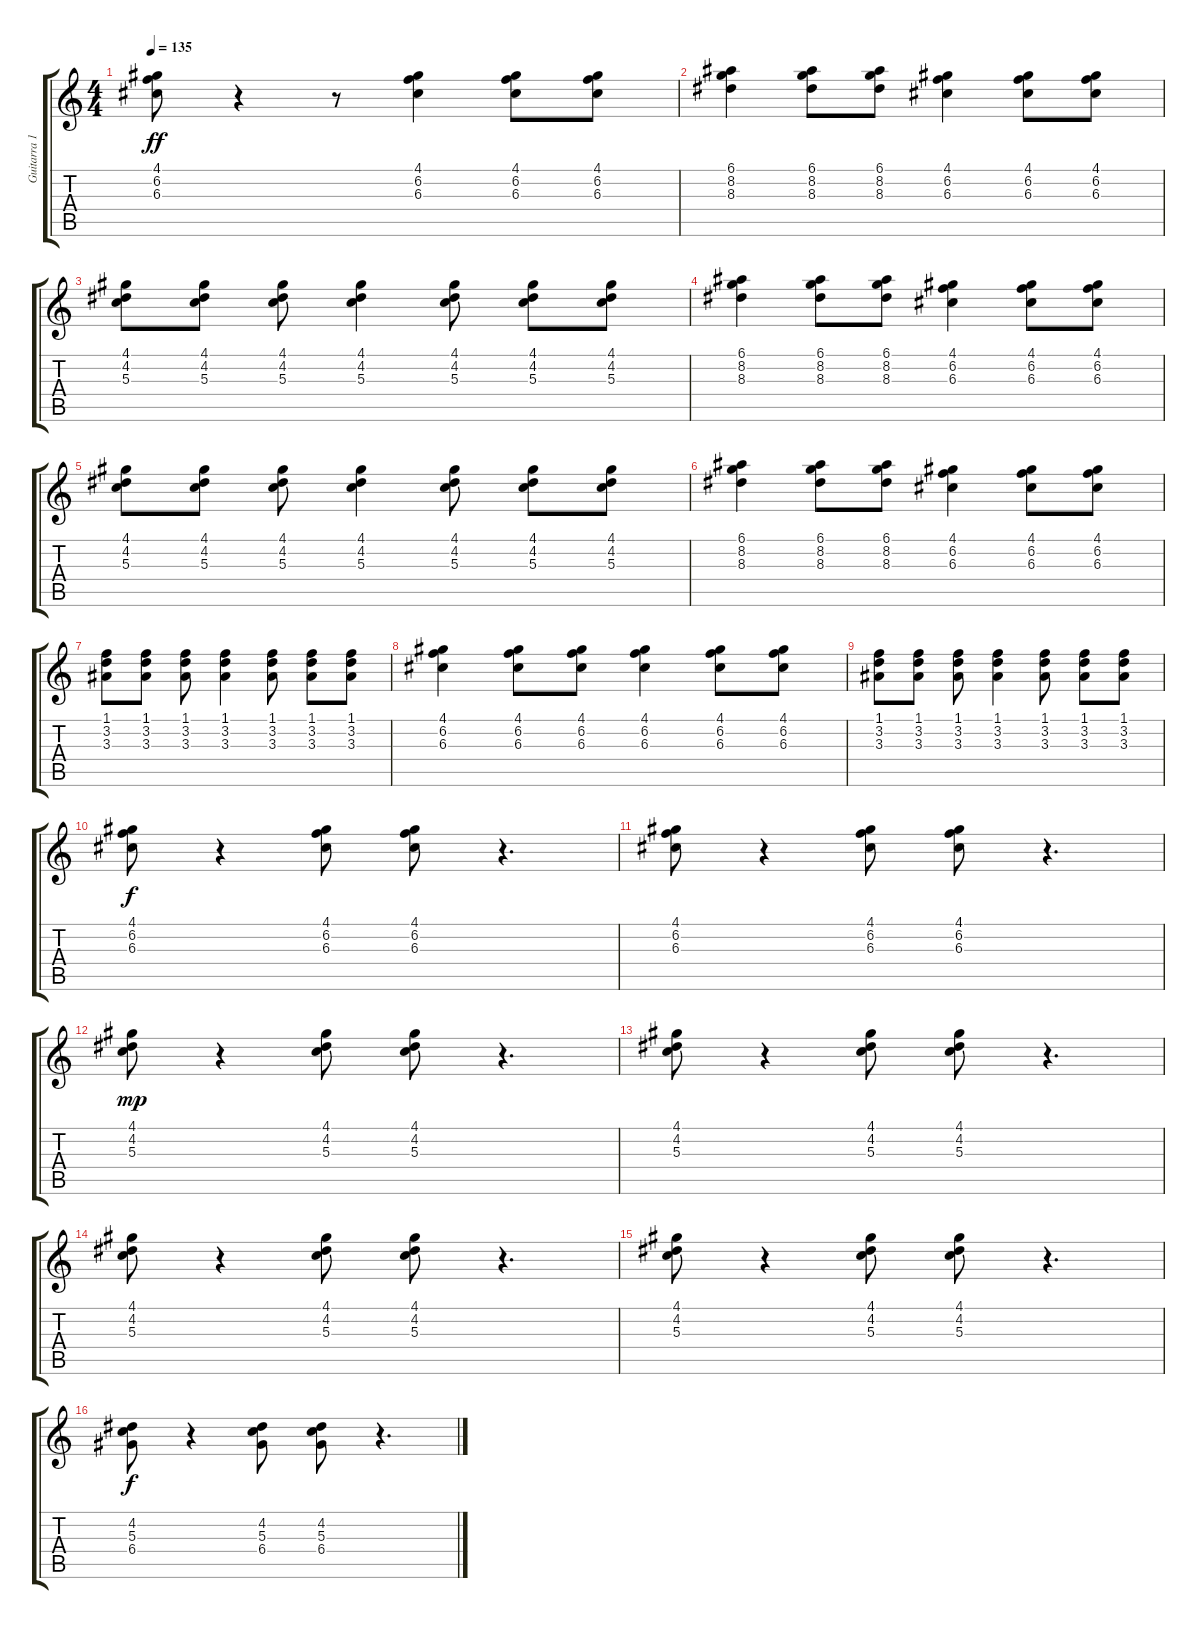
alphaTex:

\track ("Guitarra 1" "Guitarra 1") {instrument acousticguitarnylon}
\staff {score tabs}
\tuning (E4 B3 G3 D3 A2 E2) {hide}
\ts (4 4)
\tempo 135
\clef g2
\ks c
(4.1 6.2 6.3).8{dy ff} r.4 r.8 (4.1 6.2 6.3).4 (4.1 6.2 6.3).8 (4.1 6.2 6.3).8 |
(6.1 8.2 8.3).4 (6.1 8.2 8.3).8 (6.1 8.2 8.3).8 (4.1 6.2 6.3).4 (4.1 6.2 6.3).8 (4.1 6.2 6.3).8 |
(4.1 4.2 5.3).8 (4.1 4.2 5.3).8 (4.1 4.2 5.3).8 (4.1 4.2 5.3).4 (4.1 4.2 5.3).8 (4.1 4.2 5.3).8 (4.1 4.2 5.3).8 |
(6.1 8.2 8.3).4 (6.1 8.2 8.3).8 (6.1 8.2 8.3).8 (4.1 6.2 6.3).4 (4.1 6.2 6.3).8 (4.1 6.2 6.3).8 |
(4.1 4.2 5.3).8 (4.1 4.2 5.3).8 (4.1 4.2 5.3).8 (4.1 4.2 5.3).4 (4.1 4.2 5.3).8 (4.1 4.2 5.3).8 (4.1 4.2 5.3).8 |
(6.1 8.2 8.3).4 (6.1 8.2 8.3).8 (6.1 8.2 8.3).8 (4.1 6.2 6.3).4 (4.1 6.2 6.3).8 (4.1 6.2 6.3).8 |
(1.1 3.2 3.3).8 (1.1 3.2 3.3).8 (1.1 3.2 3.3).8 (1.1 3.2 3.3).4 (1.1 3.2 3.3).8 (1.1 3.2 3.3).8 (1.1 3.2 3.3).8 |
(4.1 6.2 6.3).4 (4.1 6.2 6.3).8 (4.1 6.2 6.3).8 (4.1 6.2 6.3).4 (4.1 6.2 6.3).8 (4.1 6.2 6.3).8 |
(1.1 3.2 3.3).8 (1.1 3.2 3.3).8 (1.1 3.2 3.3).8 (1.1 3.2 3.3).4 (1.1 3.2 3.3).8 (1.1 3.2 3.3).8 (1.1 3.2 3.3).8 |
(4.1 6.2 6.3).8{dy f instrument acousticguitarnylon} r.4 (4.1 6.2 6.3).8 (4.1 6.2 6.3).8 r.4{d} |
(4.1 6.2 6.3).8 r.4 (4.1 6.2 6.3).8 (4.1 6.2 6.3).8 r.4{d} |
(4.1 4.2 5.3).8{dy mp} r.4 (4.1 4.2 5.3).8 (4.1 4.2 5.3).8 r.4{d} |
(4.1 4.2 5.3).8 r.4 (4.1 4.2 5.3).8 (4.1 4.2 5.3).8 r.4{d} |
(4.1 4.2 5.3).8 r.4 (4.1 4.2 5.3).8 (4.1 4.2 5.3).8 r.4{d} |
(4.1 4.2 5.3).8 r.4 (4.1 4.2 5.3).8 (4.1 4.2 5.3).8 r.4{d} |
(4.2 5.3 6.4).8{dy f} r.4 (4.2 5.3 6.4).8 (4.2 5.3 6.4).8 r.4{d}
